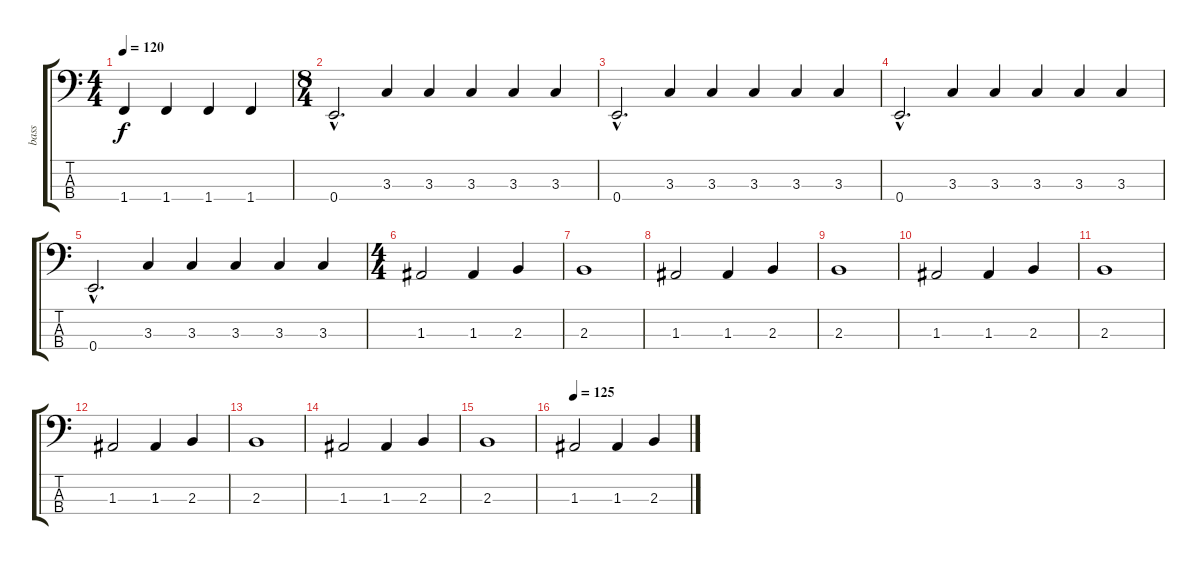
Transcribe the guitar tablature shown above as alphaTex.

\track ("bass" "bass") {instrument electricbassfinger}
\staff {score tabs}
\tuning (G2 D2 A1 E1) {hide}
\ts (4 4)
\tempo 120
\clef f4
\ks c
1.4.4{dy f} 1.4.4 1.4.4 1.4.4 |
\ts (8 4)
0.4{hac}.2{d} 3.3.4 3.3.4 3.3.4 3.3.4 3.3.4 |
0.4{hac}.2{d} 3.3.4 3.3.4 3.3.4 3.3.4 3.3.4 |
0.4{hac}.2{d} 3.3.4 3.3.4 3.3.4 3.3.4 3.3.4 |
0.4{hac}.2{d} 3.3.4 3.3.4 3.3.4 3.3.4 3.3.4 |
\ts (4 4)
1.3.2 1.3.4 2.3.4 |
2.3.1 |
1.3.2 1.3.4 2.3.4 |
2.3.1 |
1.3.2 1.3.4 2.3.4 |
2.3.1 |
1.3.2 1.3.4 2.3.4 |
2.3.1 |
1.3.2 1.3.4 2.3.4 |
2.3.1 |
\tempo 125
1.3.2 1.3.4 2.3.4
